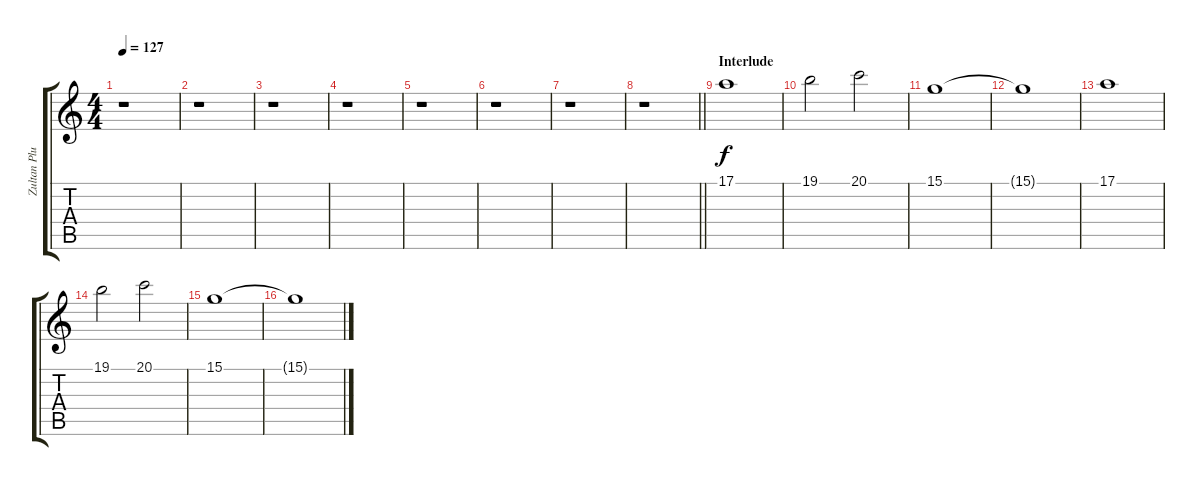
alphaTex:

\track ("Zultan Pluto (Keyboard)" "Zultan Plu") {instrument acousticgrandpiano}
\staff {score tabs}
\tuning (E4 B3 G3 D3 A2 E2) {hide}
\ts (4 4)
\tempo 127
\clef g2
\ks c
r.1{dy f} |
r.1 |
r.1 |
r.1 |
r.1 |
r.1 |
r.1 |
\barLineRight lightlight
r.1 |
\section ("" "Interlude")
17.1.1 |
19.1.2 20.1.2 |
15.1.1 |
15.1{t}.1 |
17.1.1 |
19.1.2 20.1.2 |
15.1.1 |
15.1{t}.1
